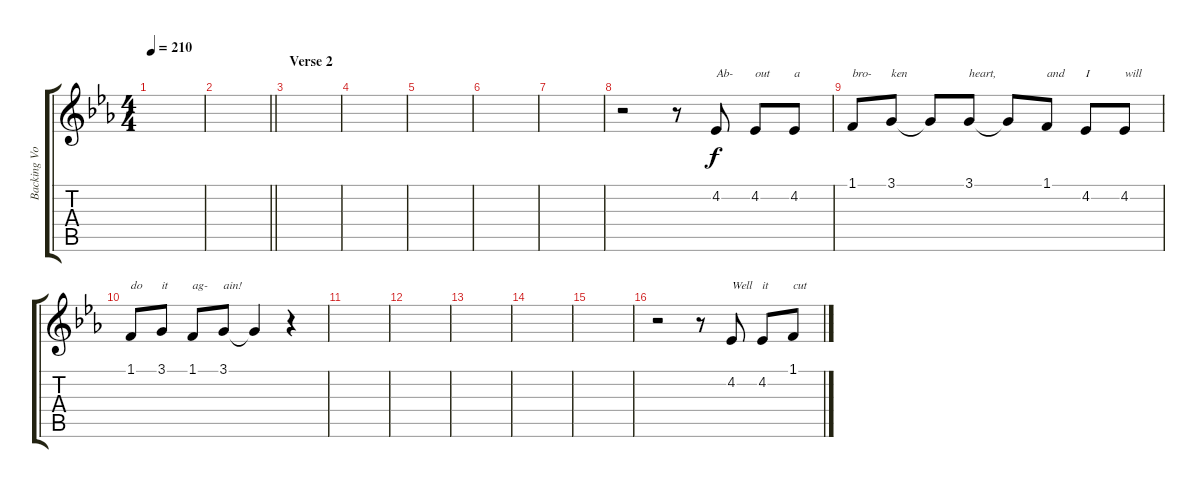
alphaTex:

\track ("Backing Vocals - James Johnston" "Backing Vo") {instrument altosax}
\staff {score tabs}
\tuning (E4 B3 G3 D3 A2 E2) {hide}
\ts (4 4)
\tempo 210
\clef g2
\ks cminor
|
\barLineRight lightlight
|
\section ("" "Verse 2")
|
|
|
|
|
r.2 r.8 4.2.8{txt "Ab-"} 4.2.8{txt "out"} 4.2.8{txt "a"} |
1.1.8{txt "bro-"} 3.1.8{txt "ken"} 3.1{t}.8 3.1.8{txt "heart,"} 3.1{t}.8 1.1.8{txt "and"} 4.2.8{txt "I"} 4.2.8{txt "will"} |
1.1.8{txt "do"} 3.1.8{txt "it"} 1.1.8{txt "ag-"} 3.1.8{txt "ain!"} 3.1{t}.4 r.4 |
|
|
|
|
|
r.2 r.8 4.2.8{txt "Well"} 4.2.8{txt "it"} 1.1.8{txt "cut"}
